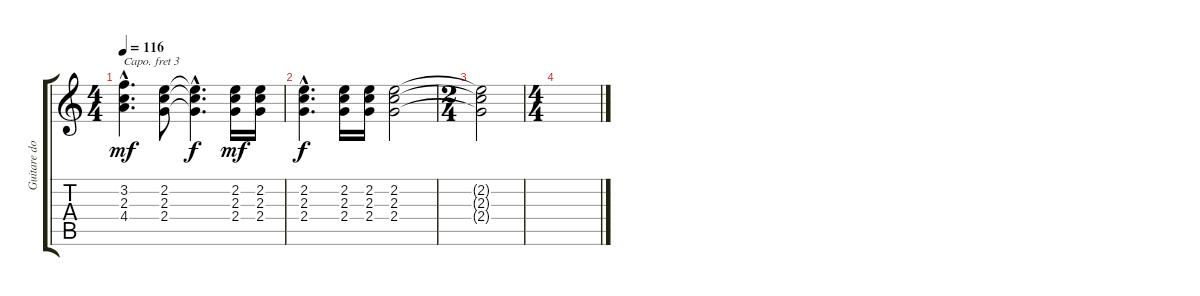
\track ("Guitare dobro" "Guitare do") {instrument acousticguitarsteel}
\staff {score tabs}
\capo 3
\tuning (D4 B3 G3 D3 G2 D2) {hide}
\ts (4 4)
\tempo 116
\clef g2
\ks c
(3.2{hac} 2.3{hac} 4.4{hac}).4{d dy mf} (2.2 2.3 2.4).8 (2.2{hac t} 2.3{hac t} 2.4{hac t}).4{d dy f} (2.2 2.3 2.4).16{dy mf} (2.2 2.3 2.4).16 |
(2.2{hac} 2.3{hac} 2.4{hac}).4{d dy f} (2.2 2.3 2.4).16 (2.2 2.3 2.4).16 (2.2 2.3 2.4).2 |
\ts (2 4)
(2.2{t} 2.3{t} 2.4{t}).2 |
\ts (4 4)
